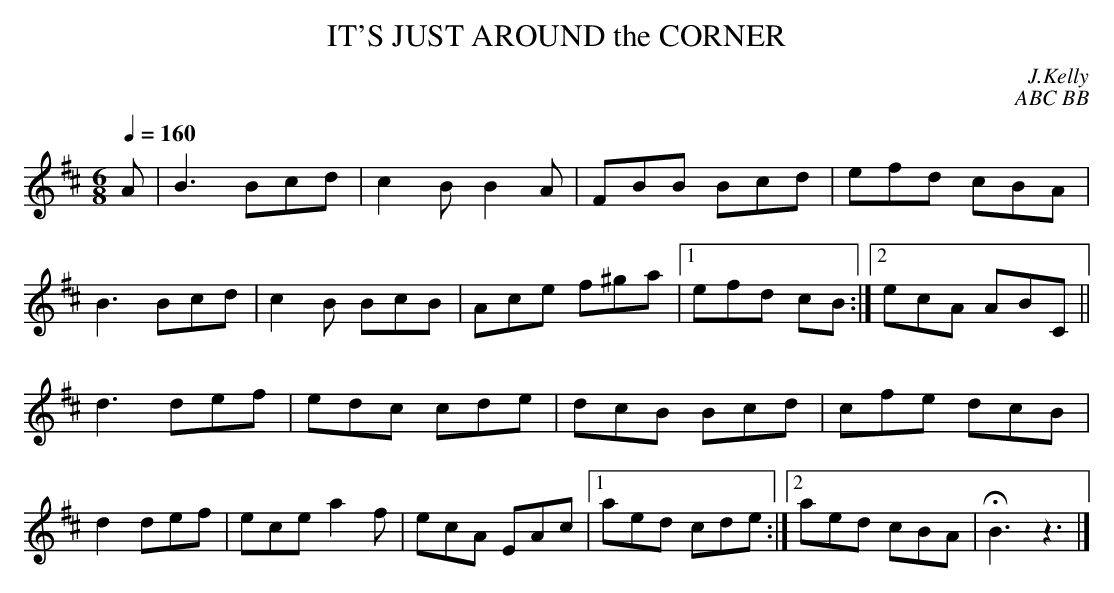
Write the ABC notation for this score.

X:1
T:IT'S JUST AROUND the CORNER
C:J.Kelly
C:ABC BB
M:6/8
L:1/8
Q:1/4=160
K:Bm
A|B3 Bcd|c2B B2A|FBB Bcd|efd cBA|
B3 Bcd|c2B BcB|Ace f^ga|1 efd cB :|2 ecA ABC||
d3 def|edc cde|dcB Bcd|cfe dcB|
d2 def|ece a2f|ecA EAc|1 aed cde :|2 aed cBA|HB3z3|]
